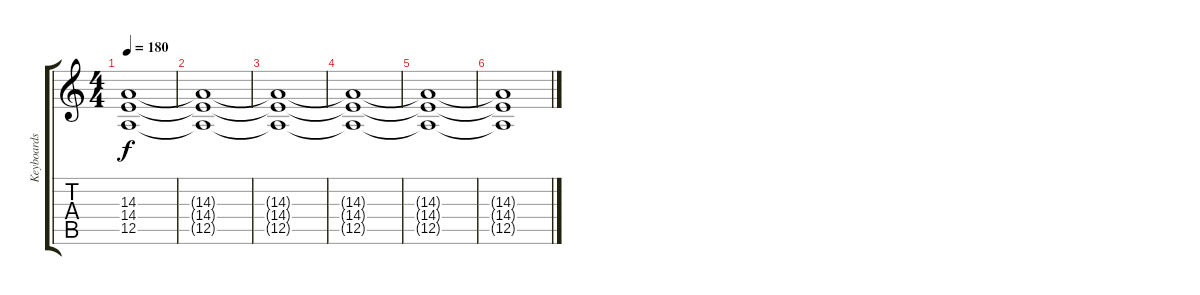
\track ("Keyboards" "Keyboards") {instrument stringensemble1}
\staff {score tabs}
\tuning (E4 B3 G3 D3 A2 E2) {hide}
\ts (4 4)
\tempo 180
\clef g2
\ks c
(14.3 14.4 12.5).1{dy f instrument stringensemble1} |
(14.3{t} 14.4{t} 12.5{t}).1 |
(14.3{t} 14.4{t} 12.5{t}).1 |
(14.3{t} 14.4{t} 12.5{t}).1 |
(14.3{t} 14.4{t} 12.5{t}).1 |
(14.3{t} 14.4{t} 12.5{t}).1
